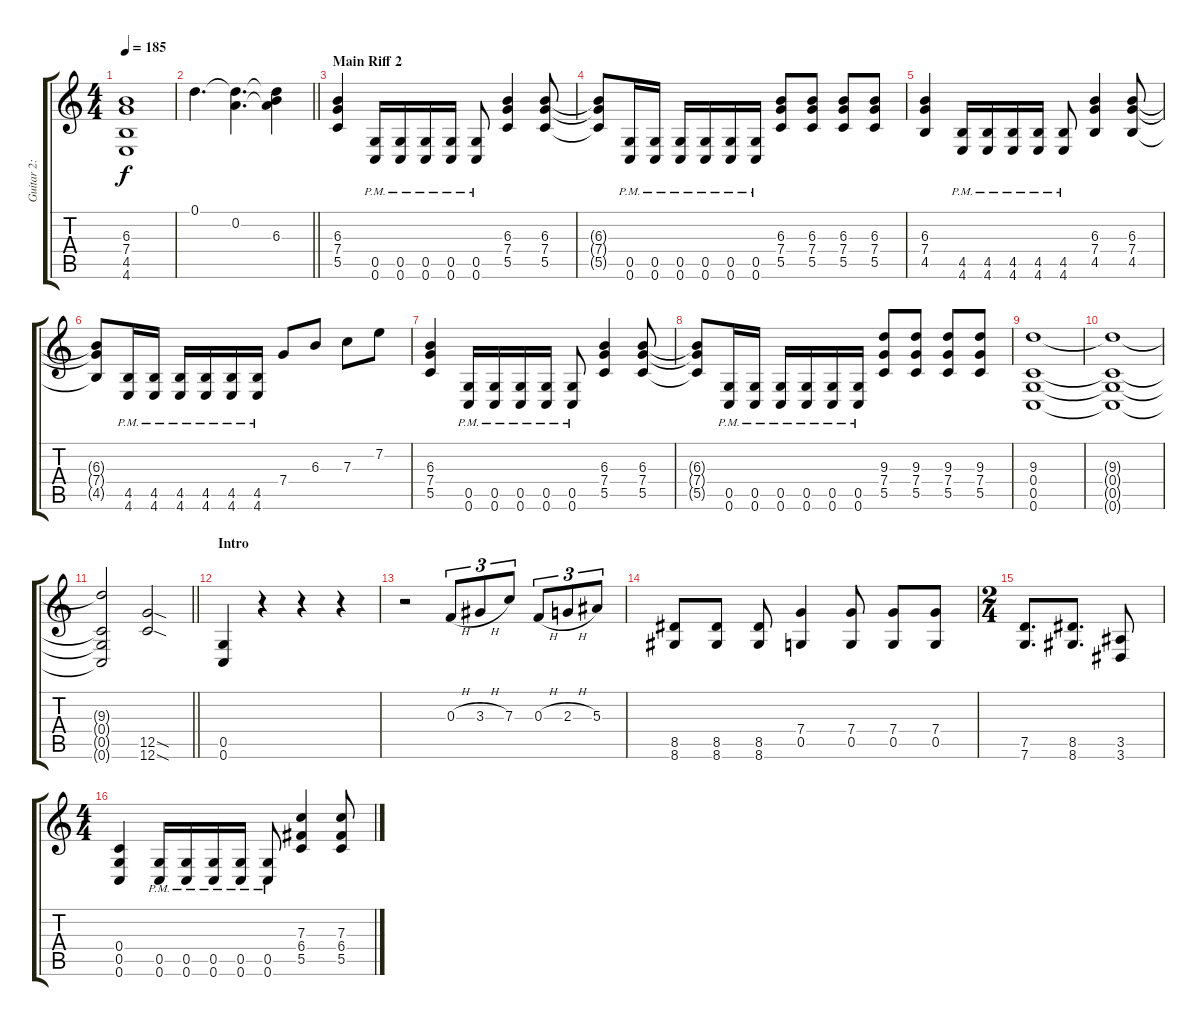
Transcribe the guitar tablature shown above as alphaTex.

\track ("Guitar 2: Maarten" "Guitar 2: ") {instrument overdrivenguitar}
\staff {score tabs}
\tuning (D4 A3 F3 C3 G2 C2) {hide}
\ts (4 4)
\tempo 185
\clef g2
\ks c
(6.3 7.4 4.5 4.6).1{dy f} |
\barLineRight lightlight
0.1.4{d} (0.1{t} 0.2).4{d} (0.1{t} 0.2{t} 6.3).4 |
\section ("" "Main Riff 2")
(6.3 7.4 5.5).4 (0.5{pm} 0.6).16 (0.5{pm} 0.6).16 (0.5{pm} 0.6).16 (0.5{pm} 0.6).16 (0.5{pm} 0.6).8 (6.3 7.4 5.5).4 (6.3 7.4 5.5).8 |
(6.3{t} 7.4{t} 5.5{t}).8 (0.5{pm} 0.6).16 (0.5{pm} 0.6).16 (0.5{pm} 0.6).16 (0.5{pm} 0.6).16 (0.5{pm} 0.6).16 (0.5{pm} 0.6).16 (6.3 7.4 5.5).8 (6.3 7.4 5.5).8 (6.3 7.4 5.5).8 (6.3 7.4 5.5).8 |
(6.3 7.4 4.5).4 (4.5{pm} 4.6).16 (4.5{pm} 4.6).16 (4.5{pm} 4.6).16 (4.5{pm} 4.6).16 (4.5{pm} 4.6).8 (6.3 7.4 4.5).4 (6.3 7.4 4.5).8 |
(6.3{t} 7.4{t} 4.5{t}).8 (4.5{pm} 4.6).16 (4.5{pm} 4.6).16 (4.5{pm} 4.6).16 (4.5{pm} 4.6).16 (4.5{pm} 4.6).16 (4.5{pm} 4.6).16 7.4.8 6.3.8 7.3.8 7.2.8 |
(6.3 7.4 5.5).4 (0.5{pm} 0.6).16 (0.5{pm} 0.6).16 (0.5{pm} 0.6).16 (0.5{pm} 0.6).16 (0.5{pm} 0.6).8 (6.3 7.4 5.5).4 (6.3 7.4 5.5).8 |
(6.3{t} 7.4{t} 5.5{t}).8 (0.5{pm} 0.6).16 (0.5{pm} 0.6).16 (0.5{pm} 0.6).16 (0.5{pm} 0.6).16 (0.5{pm} 0.6).16 (0.5{pm} 0.6).16 (9.3 7.4 5.5).8 (9.3 7.4 5.5).8 (9.3 7.4 5.5).8 (9.3 7.4 5.5).8 |
(9.3 0.4 0.5 0.6).1 |
(9.3{t} 0.4{t} 0.5{t} 0.6{t}).1 |
\barLineRight lightlight
(9.3{t} 0.4{t} 0.5{t} 0.6{t}).2 (12.5{sod} 12.6{sod}).2 |
\section ("" "Intro")
(0.5 0.6).4 r.4 r.4 r.4 |
r.2 0.3{h}.8{tu (3 2)} 3.3{h}.8{tu (3 2)} 7.3.8{tu (3 2)} 0.3{h}.8{tu (3 2)} 2.3{h}.8{tu (3 2)} 5.3.8{tu (3 2)} |
(8.5 8.6).8 (8.5 8.6).8 (8.5 8.6).8 (7.4 0.5).4 (7.4 0.5).8 (7.4 0.5).8 (7.4 0.5).8 |
\ts (2 4)
(7.5 7.6).8{d} (8.5 8.6).8{d} (3.5 3.6).8 |
\ts (4 4)
(0.4 0.5 0.6).4 (0.5{pm} 0.6).16 (0.5{pm} 0.6).16 (0.5{pm} 0.6).16 (0.5{pm} 0.6).16 (0.5{pm} 0.6).8 (7.3 6.4 5.5).4 (7.3 6.4 5.5).8
